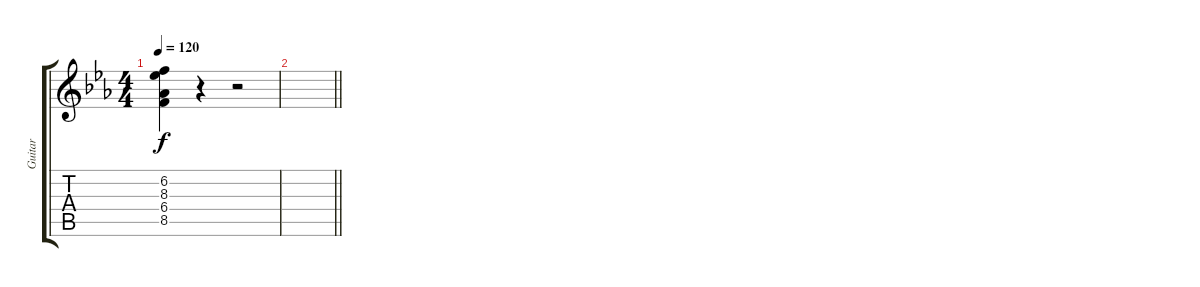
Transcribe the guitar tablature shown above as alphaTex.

\track ("Guitar" "Guitar") {instrument electricguitarjazz}
\staff {score tabs}
\tuning (E4 B3 G3 D3 A2 E2) {hide}
\ts (4 4)
\tempo 120
\clef g2
\ks eb
(6.2{t} 8.3{t} 6.4{t} 8.5{t}).4{dy f} r.4 r.2 |
\barLineRight lightlight
